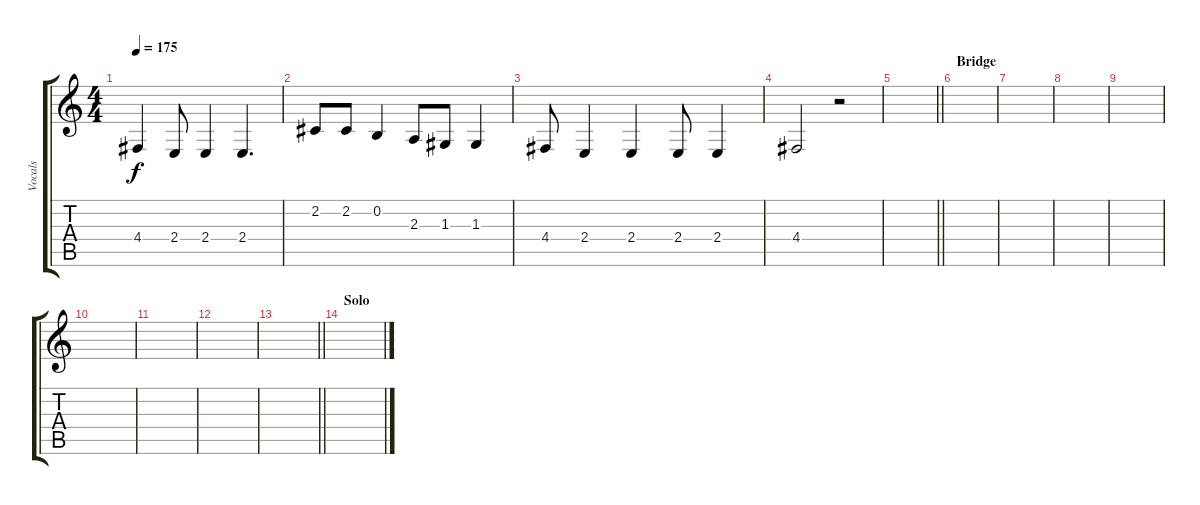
\track ("Vocals" "Vocals") {instrument altosax}
\staff {score tabs}
\tuning (E4 B3 G3 D3 A2 E2) {hide}
\ts (4 4)
\tempo 175
\clef g2
\ks c
4.4.4{dy f} 2.4.8 2.4.4 2.4.4{d} |
2.2.8 2.2.8 0.2.4 2.3.8 1.3.8 1.3.4 |
4.4.8 2.4.4 2.4.4 2.4.8 2.4.4 |
4.4.2 r.2 |
\barLineRight lightlight
|
\section ("" "Bridge")
|
|
|
|
|
|
|
\barLineRight lightlight
|
\section ("" "Solo")
